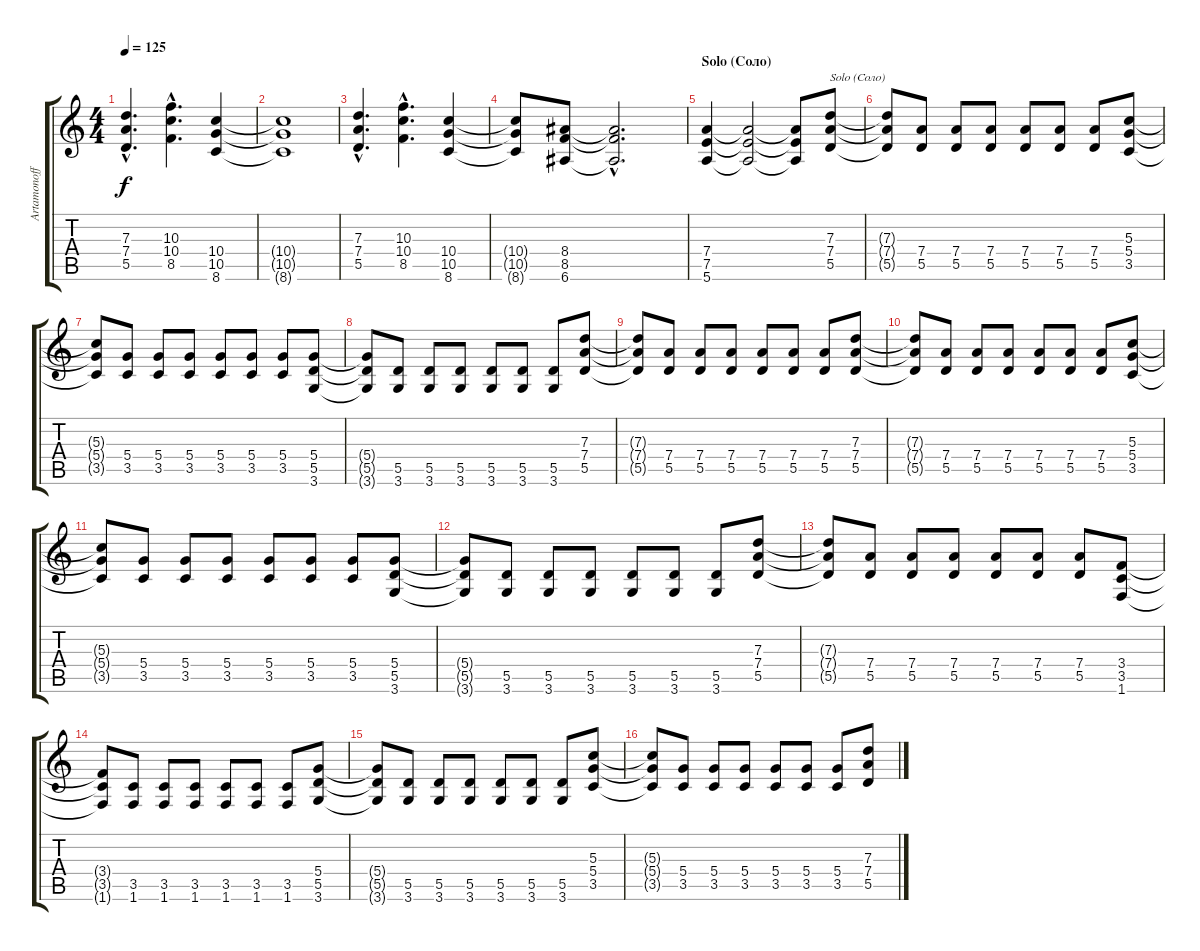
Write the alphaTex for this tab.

\track ("Artamonoff Alexander (Артамонов)" "Artamonoff") {instrument distortionguitar}
\staff {score tabs}
\tuning (E4 B3 G3 D3 A2 E2) {hide}
\ts (4 4)
\tempo 125
\clef g2
\ks c
(7.3{hac} 7.4{hac} 5.5{hac}).4{d dy f} (10.3{hac} 10.4{hac} 8.5{hac}).4{d} (10.4 10.5 8.6).4 |
(10.4{t} 10.5{t} 8.6{t}).1 |
(7.3{hac} 7.4{hac} 5.5{hac}).4{d} (10.3{hac} 10.4{hac} 8.5{hac}).4{d} (10.4 10.5 8.6).4 |
(10.4{t} 10.5{t} 8.6{t}).8 (8.4 8.5 6.6).8 (8.4{hac t} 8.5{hac t} 6.6{hac t}).2{d} |
\section ("" "Solo (Соло)")
(7.4 7.5 5.6).4 (7.4{t} 7.5{t} 5.6{t}).2 (7.4{t} 7.5{t} 5.6{t}).8 (7.3 7.4 5.5).8{txt "Solo (Соло)"} |
(7.3{t} 7.4{t} 5.5{t}).8 (7.4 5.5).8 (7.4 5.5).8 (7.4 5.5).8 (7.4 5.5).8 (7.4 5.5).8 (7.4 5.5).8 (5.3 5.4 3.5).8 |
(5.3{t} 5.4{t} 3.5{t}).8 (5.4 3.5).8 (5.4 3.5).8 (5.4 3.5).8 (5.4 3.5).8 (5.4 3.5).8 (5.4 3.5).8 (5.4 5.5 3.6).8 |
(5.4{t} 5.5{t} 3.6{t}).8 (5.5 3.6).8 (5.5 3.6).8 (5.5 3.6).8 (5.5 3.6).8 (5.5 3.6).8 (5.5 3.6).8 (7.3 7.4 5.5).8 |
(7.3{t} 7.4{t} 5.5{t}).8 (7.4 5.5).8 (7.4 5.5).8 (7.4 5.5).8 (7.4 5.5).8 (7.4 5.5).8 (7.4 5.5).8 (7.3 7.4 5.5).8 |
(7.3{t} 7.4{t} 5.5{t}).8 (7.4 5.5).8 (7.4 5.5).8 (7.4 5.5).8 (7.4 5.5).8 (7.4 5.5).8 (7.4 5.5).8 (5.3 5.4 3.5).8 |
(5.3{t} 5.4{t} 3.5{t}).8 (5.4 3.5).8 (5.4 3.5).8 (5.4 3.5).8 (5.4 3.5).8 (5.4 3.5).8 (5.4 3.5).8 (5.4 5.5 3.6).8 |
(5.4{t} 5.5{t} 3.6{t}).8 (5.5 3.6).8 (5.5 3.6).8 (5.5 3.6).8 (5.5 3.6).8 (5.5 3.6).8 (5.5 3.6).8 (7.3 7.4 5.5).8 |
(7.3{t} 7.4{t} 5.5{t}).8 (7.4 5.5).8 (7.4 5.5).8 (7.4 5.5).8 (7.4 5.5).8 (7.4 5.5).8 (7.4 5.5).8 (3.4 3.5 1.6).8 |
(3.4{t} 3.5{t} 1.6{t}).8 (3.5 1.6).8 (3.5 1.6).8 (3.5 1.6).8 (3.5 1.6).8 (3.5 1.6).8 (3.5 1.6).8 (5.4 5.5 3.6).8 |
(5.4{t} 5.5{t} 3.6{t}).8 (5.5 3.6).8 (5.5 3.6).8 (5.5 3.6).8 (5.5 3.6).8 (5.5 3.6).8 (5.5 3.6).8 (5.3 5.4 3.5).8 |
(5.3{t} 5.4{t} 3.5{t}).8 (5.4 3.5).8 (5.4 3.5).8 (5.4 3.5).8 (5.4 3.5).8 (5.4 3.5).8 (5.4 3.5).8 (7.3 7.4 5.5).8
